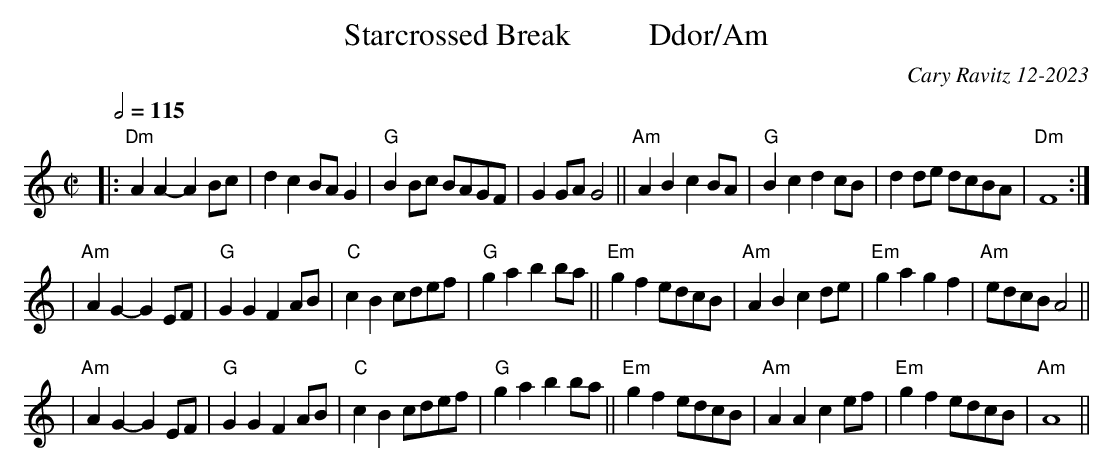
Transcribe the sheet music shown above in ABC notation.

X:1
T: Starcrossed Break          Ddor/Am
C: Cary Ravitz 12-2023
M: C|
L: 1/8
Q: 1/2=115
K: Ddor
|: "Dm"A2 A2-A2 Bc | d2 c2 BA G2 | "G"B2Bc BAGF | G2 GA G4|| "Am"A2 B2 c2BA | "G"B2c2 d2cB| d2de dcBA| "Dm" F8 :|
K:Am
| "Am"A2 G2-G2 EF | "G"G2 G2F2AB  | "C"c2B2 cdef | "G"g2 a2 b2 ba || "Em"g2 f2 edcB  | "Am"A2B2c2de | "Em"g2a2 g2f2 | "Am"edcB A4 ||
| "Am"A2 G2-G2 EF | "G"G2 G2F2AB | "C"c2B2 cdef | "G"g2 a2 b2 ba || "Em"g2 f2 edcB  | "Am"A2A2c2ef | "Em"g2f2 edcB | "Am"A8 ||
